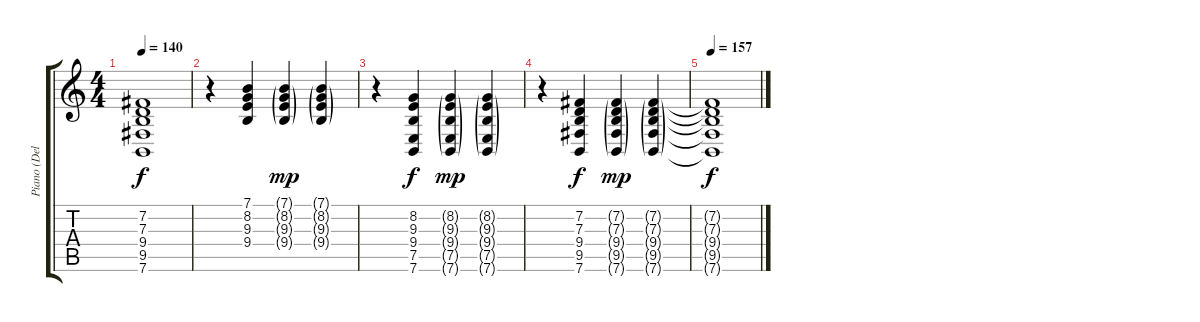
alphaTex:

\track ("Piano (Delay)" "Piano (Del") {instrument electricpiano2}
\staff {score tabs}
\tuning (E4 B3 G3 D3 A2 E2) {hide}
\ts (4 4)
\tempo 140
\clef g2
\ks c
(7.2{t} 7.3{t} 9.4{t} 9.5{t} 7.6{t}).1{dy f} |
r.4 (7.1 8.2 9.3 9.4).4 (7.1{g} 8.2{g} 9.3{g} 9.4{g}).4{dy mp} (7.1{g} 8.2{g} 9.3{g} 9.4{g}).4 |
r.4 (8.2 9.3 9.4 7.5 7.6).4{dy f} (8.2{g} 9.3{g} 9.4{g} 7.5{g} 7.6{g}).4{dy mp} (8.2{g} 9.3{g} 9.4{g} 7.5{g} 7.6{g}).4 |
r.4 (7.2 7.3 9.4 9.5 7.6).4{dy f} (7.2{g} 7.3{g} 9.4{g} 9.5{g} 7.6{g}).4{dy mp} (7.2{g} 7.3{g} 9.4{g} 9.5{g} 7.6{g}).4 |
\tempo 157
(7.2{t} 7.3{t} 9.4{t} 9.5{t} 7.6{t}).1{dy f}
